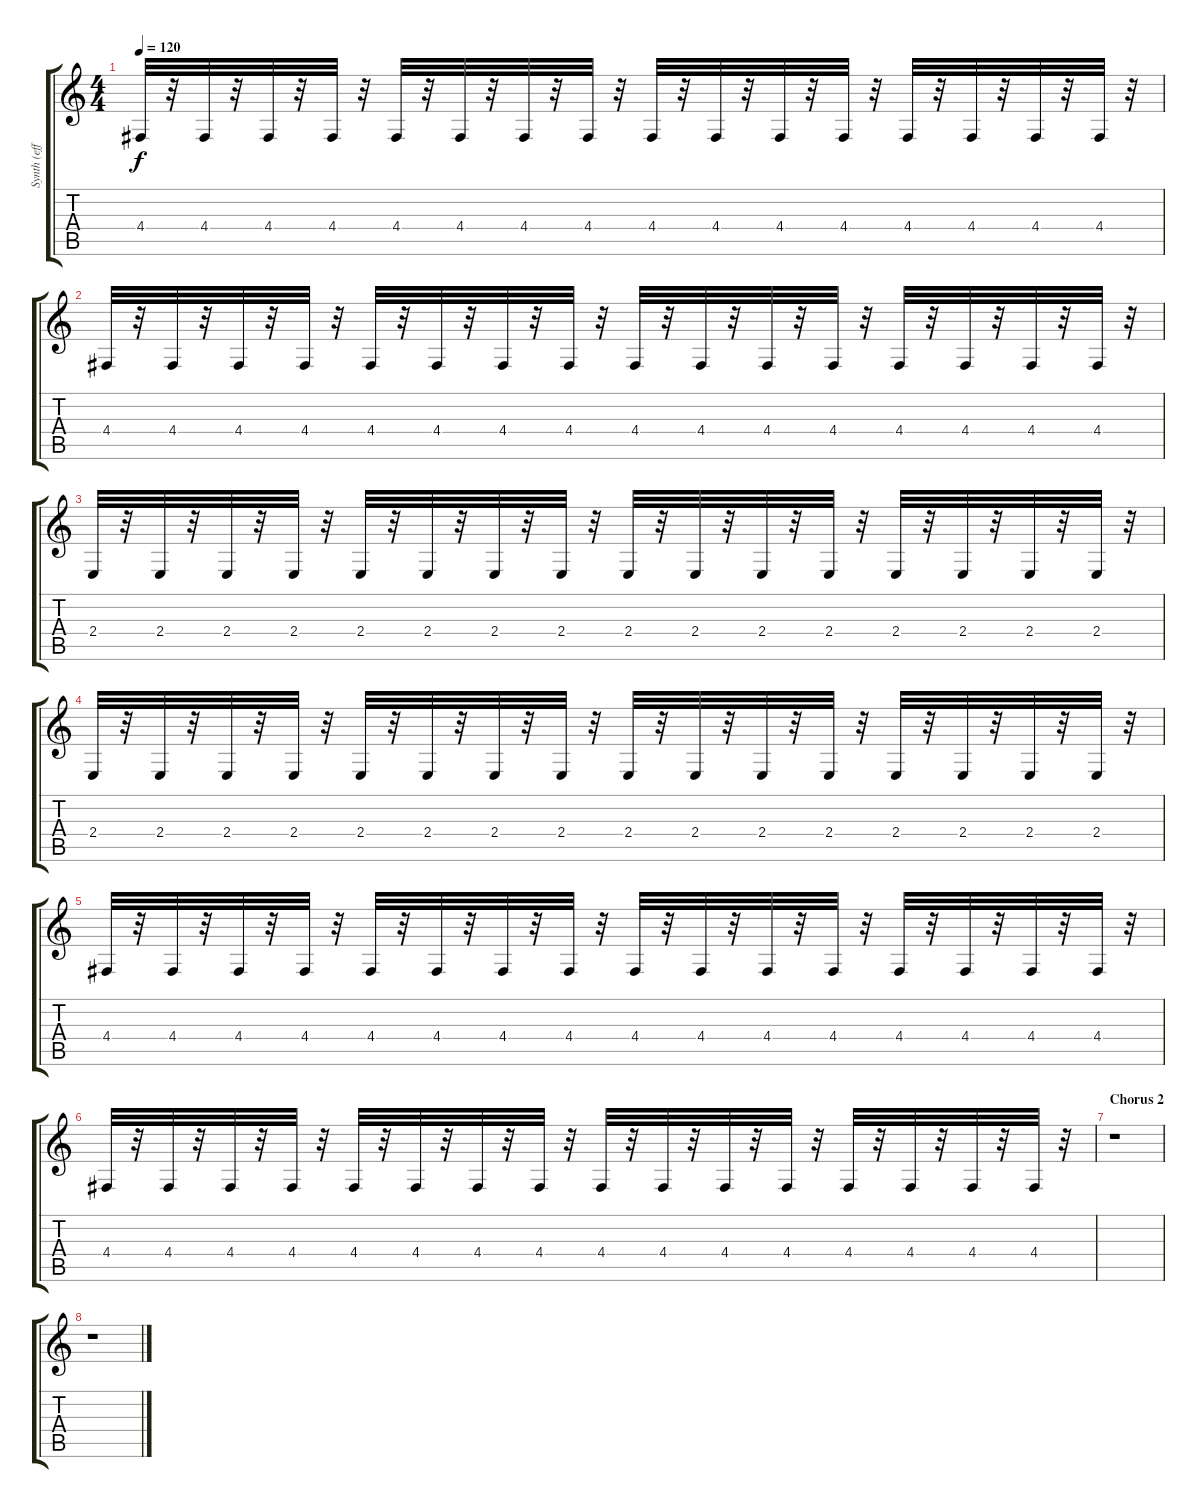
\track ("Synth (effect)" "Synth (eff") {instrument pad7halo}
\staff {score tabs}
\tuning (E4 B3 G3 D3 A2 E2) {hide}
\ts (4 4)
\tempo 120
\clef g2
\ks c
4.4.32{dy f} r.32 4.4.32 r.32 4.4.32 r.32 4.4.32 r.32 4.4.32 r.32 4.4.32 r.32 4.4.32 r.32 4.4.32 r.32 4.4.32 r.32 4.4.32 r.32 4.4.32 r.32 4.4.32 r.32 4.4.32 r.32 4.4.32 r.32 4.4.32 r.32 4.4.32 r.32 |
4.4.32 r.32 4.4.32 r.32 4.4.32 r.32 4.4.32 r.32 4.4.32 r.32 4.4.32 r.32 4.4.32 r.32 4.4.32 r.32 4.4.32 r.32 4.4.32 r.32 4.4.32 r.32 4.4.32 r.32 4.4.32 r.32 4.4.32 r.32 4.4.32 r.32 4.4.32 r.32 |
2.4.32 r.32 2.4.32 r.32 2.4.32 r.32 2.4.32 r.32 2.4.32 r.32 2.4.32 r.32 2.4.32 r.32 2.4.32 r.32 2.4.32 r.32 2.4.32 r.32 2.4.32 r.32 2.4.32 r.32 2.4.32 r.32 2.4.32 r.32 2.4.32 r.32 2.4.32 r.32 |
2.4.32 r.32 2.4.32 r.32 2.4.32 r.32 2.4.32 r.32 2.4.32 r.32 2.4.32 r.32 2.4.32 r.32 2.4.32 r.32 2.4.32 r.32 2.4.32 r.32 2.4.32 r.32 2.4.32 r.32 2.4.32 r.32 2.4.32 r.32 2.4.32 r.32 2.4.32 r.32 |
4.4.32 r.32 4.4.32 r.32 4.4.32 r.32 4.4.32 r.32 4.4.32 r.32 4.4.32 r.32 4.4.32 r.32 4.4.32 r.32 4.4.32 r.32 4.4.32 r.32 4.4.32 r.32 4.4.32 r.32 4.4.32 r.32 4.4.32 r.32 4.4.32 r.32 4.4.32 r.32 |
4.4.32 r.32 4.4.32 r.32 4.4.32 r.32 4.4.32 r.32 4.4.32 r.32 4.4.32 r.32 4.4.32 r.32 4.4.32 r.32 4.4.32 r.32 4.4.32 r.32 4.4.32 r.32 4.4.32 r.32 4.4.32 r.32 4.4.32 r.32 4.4.32 r.32 4.4.32 r.32 |
\section ("" "Chorus 2")
r.1 |
r.1
